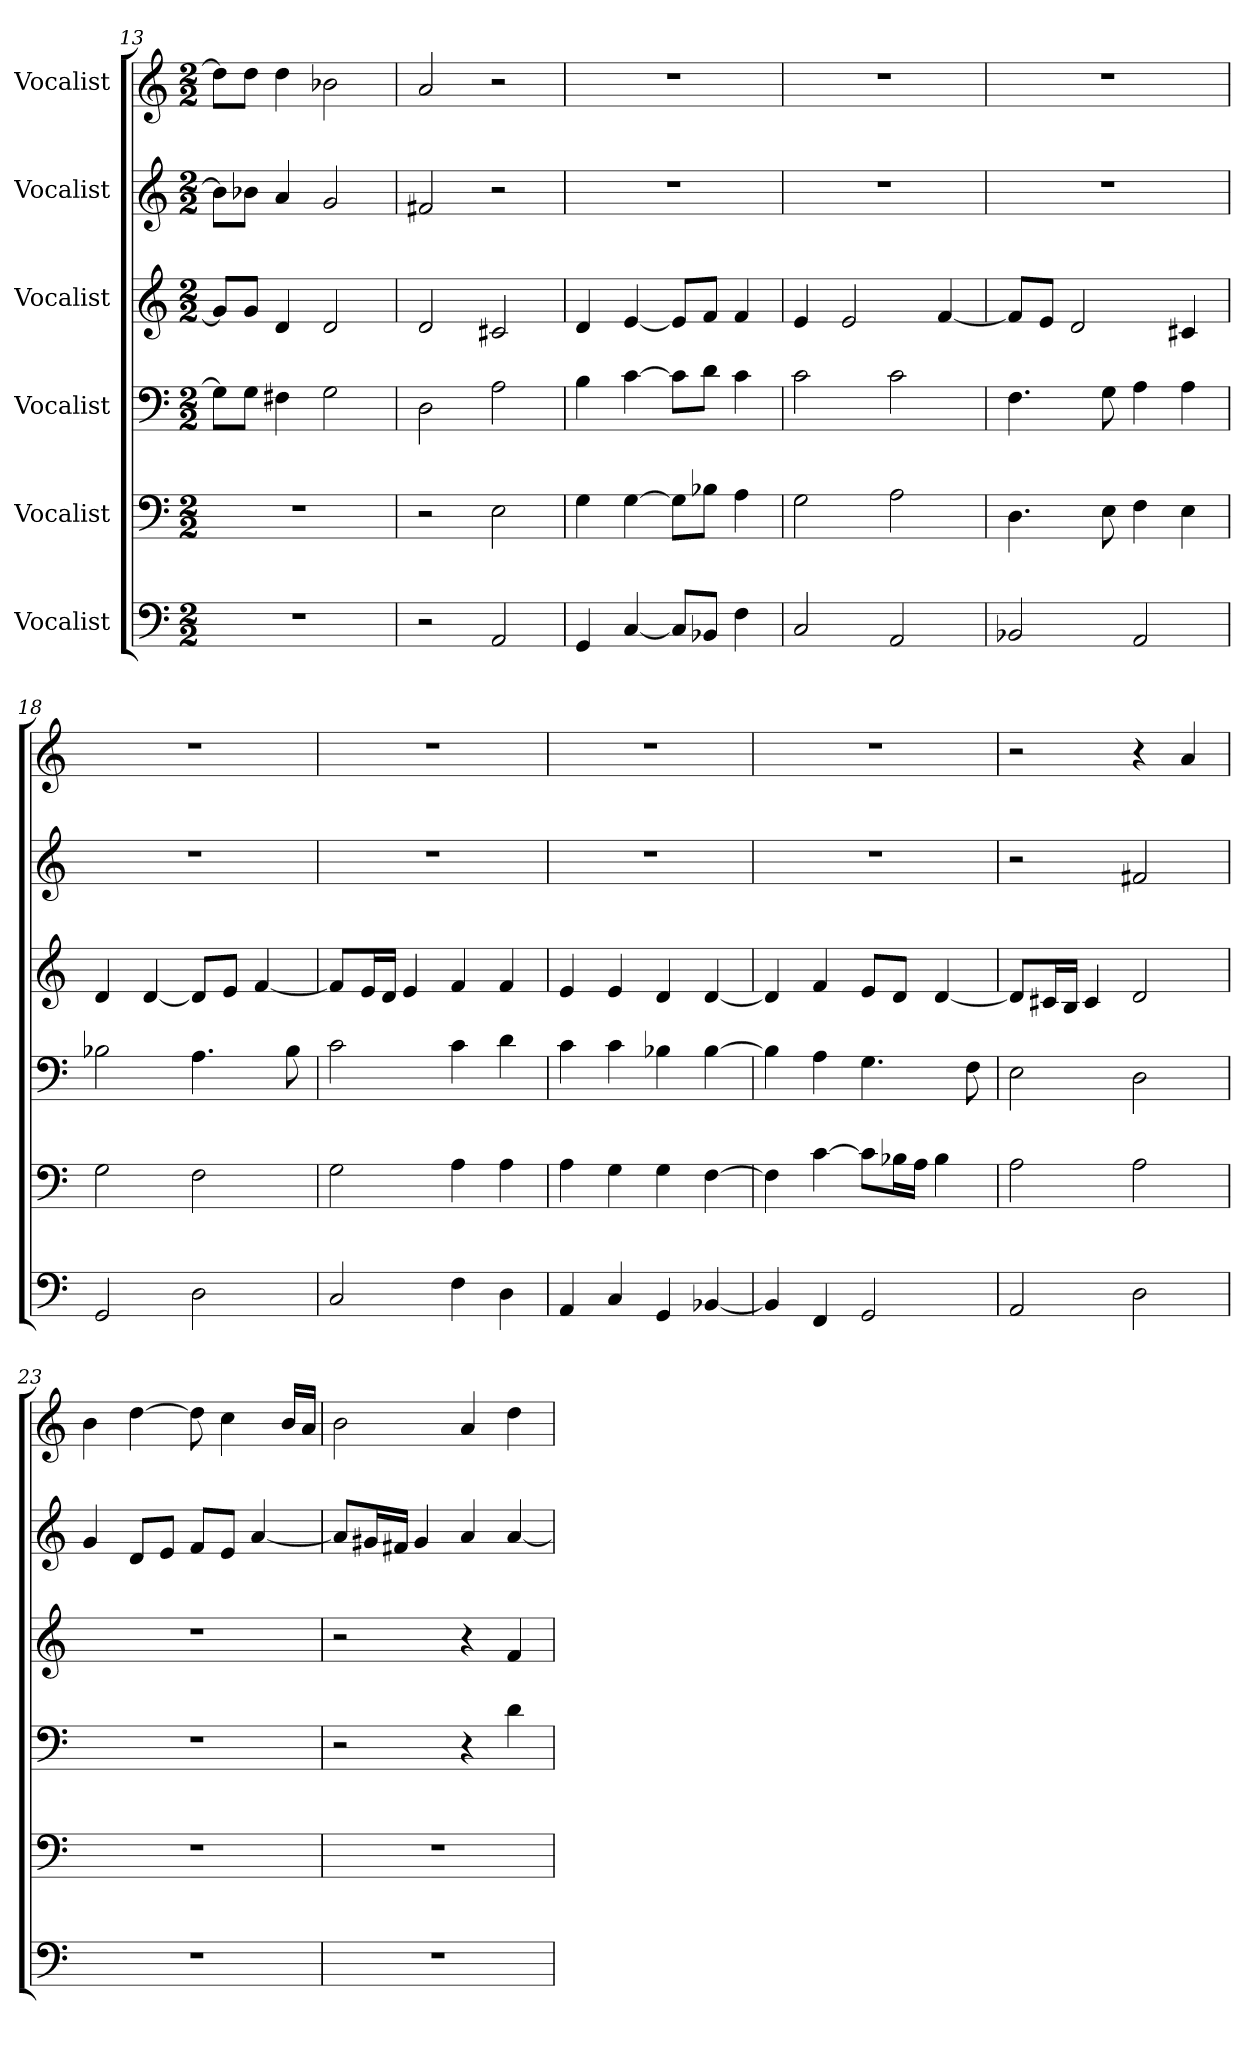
**kern	**kern	**kern	**kern	**kern	**kern
*part6	*part5	*part4	*part3	*part2	*part1
*staff6	*staff5	*staff4	*staff3	*staff2	*staff1
*I"Vocalist	*I"Vocalist	*I"Vocalist	*I"Vocalist	*I"Vocalist	*I"Vocalist
*M2/2	*M2/2	*M2/2	*M2/2	*M2/2	*M2/2
=13	=13	=13	=13	=13	=13
1r	1r	8GL]	8gL]	8b-L]	8ddL]
.	.	8GJ	8gJ	8b-XJ	8ddJ
.	.	4F#X	4d	4a	4dd
.	.	2G	2d	2g	2b-X
=14	=14	=14	=14	=14	=14
2r	2r	2D	2d	2f#X	2a
2AA	2E	2A	2c#X	2r	2r
=15	=15	=15	=15	=15	=15
4GG	4G	4B	4d	1r	1r
[4C	[4G	[4c	[4e	.	.
8CL]	8GL]	8cL]	8eL]	.	.
8BB-XJ	8B-XJ	8dJ	8fJ	.	.
4F	4A	4c	4f	.	.
=16	=16	=16	=16	=16	=16
2C	2G	2c	4e	1r	1r
.	.	.	2e	.	.
2AA	2A	2c	.	.	.
.	.	.	[4f	.	.
=17	=17	=17	=17	=17	=17
2BB-X	4.D	4.F	8fL]	1r	1r
.	.	.	8eJ	.	.
.	.	.	2d	.	.
.	8E	8G	.	.	.
2AA	4F	4A	.	.	.
.	4E	4A	4c#X	.	.
=18	=18	=18	=18	=18	=18
2GG	2G	2B-X	4d	1r	1r
.	.	.	[4d	.	.
2D	2F	4.A	8dL]	.	.
.	.	.	8eJ	.	.
.	.	.	[4f	.	.
.	.	8B-	.	.	.
=19	=19	=19	=19	=19	=19
2C	2G	2c	8fL]	1r	1r
.	.	.	16eL	.	.
.	.	.	16dJJ	.	.
.	.	.	4e	.	.
4F	4A	4c	4f	.	.
4D	4A	4d	4f	.	.
=20	=20	=20	=20	=20	=20
4AA	4A	4c	4e	1r	1r
4C	4G	4c	4e	.	.
4GG	4G	4B-X	4d	.	.
[4BB-X	[4F	[4B-	[4d	.	.
=21	=21	=21	=21	=21	=21
4BB-]	4F]	4B-]	4d]	1r	1r
4FF	[4c	4A	4f	.	.
2GG	8cL]	4.G	8eL	.	.
.	16B-XL	.	8dJ	.	.
.	16AJJ	.	.	.	.
.	4B-	.	[4d	.	.
.	.	8F	.	.	.
=22	=22	=22	=22	=22	=22
2AA	2A	2E	8dL]	2r	2r
.	.	.	16c#XL	.	.
.	.	.	16BJJ	.	.
.	.	.	4c#	.	.
2D	2A	2D	2d	2f#X	4r
.	.	.	.	.	4a
=23	=23	=23	=23	=23	=23
1r	1r	1r	1r	4g	4b
.	.	.	.	8dL	[4dd
.	.	.	.	8eJ	.
.	.	.	.	8fL	8dd]
.	.	.	.	8eJ	4cc
.	.	.	.	[4a	.
.	.	.	.	.	16bLL
.	.	.	.	.	16aJJ
=24	=24	=24	=24	=24	=24
1r	1r	2r	2r	8aL]	2b
.	.	.	.	16g#XL	.
.	.	.	.	16f#XJJ	.
.	.	.	.	4g#	.
.	.	4r	4r	4a	4a
.	.	4d	4f	[4a	4dd
=	=	=	=	=	=
*-	*-	*-	*-	*-	*-
